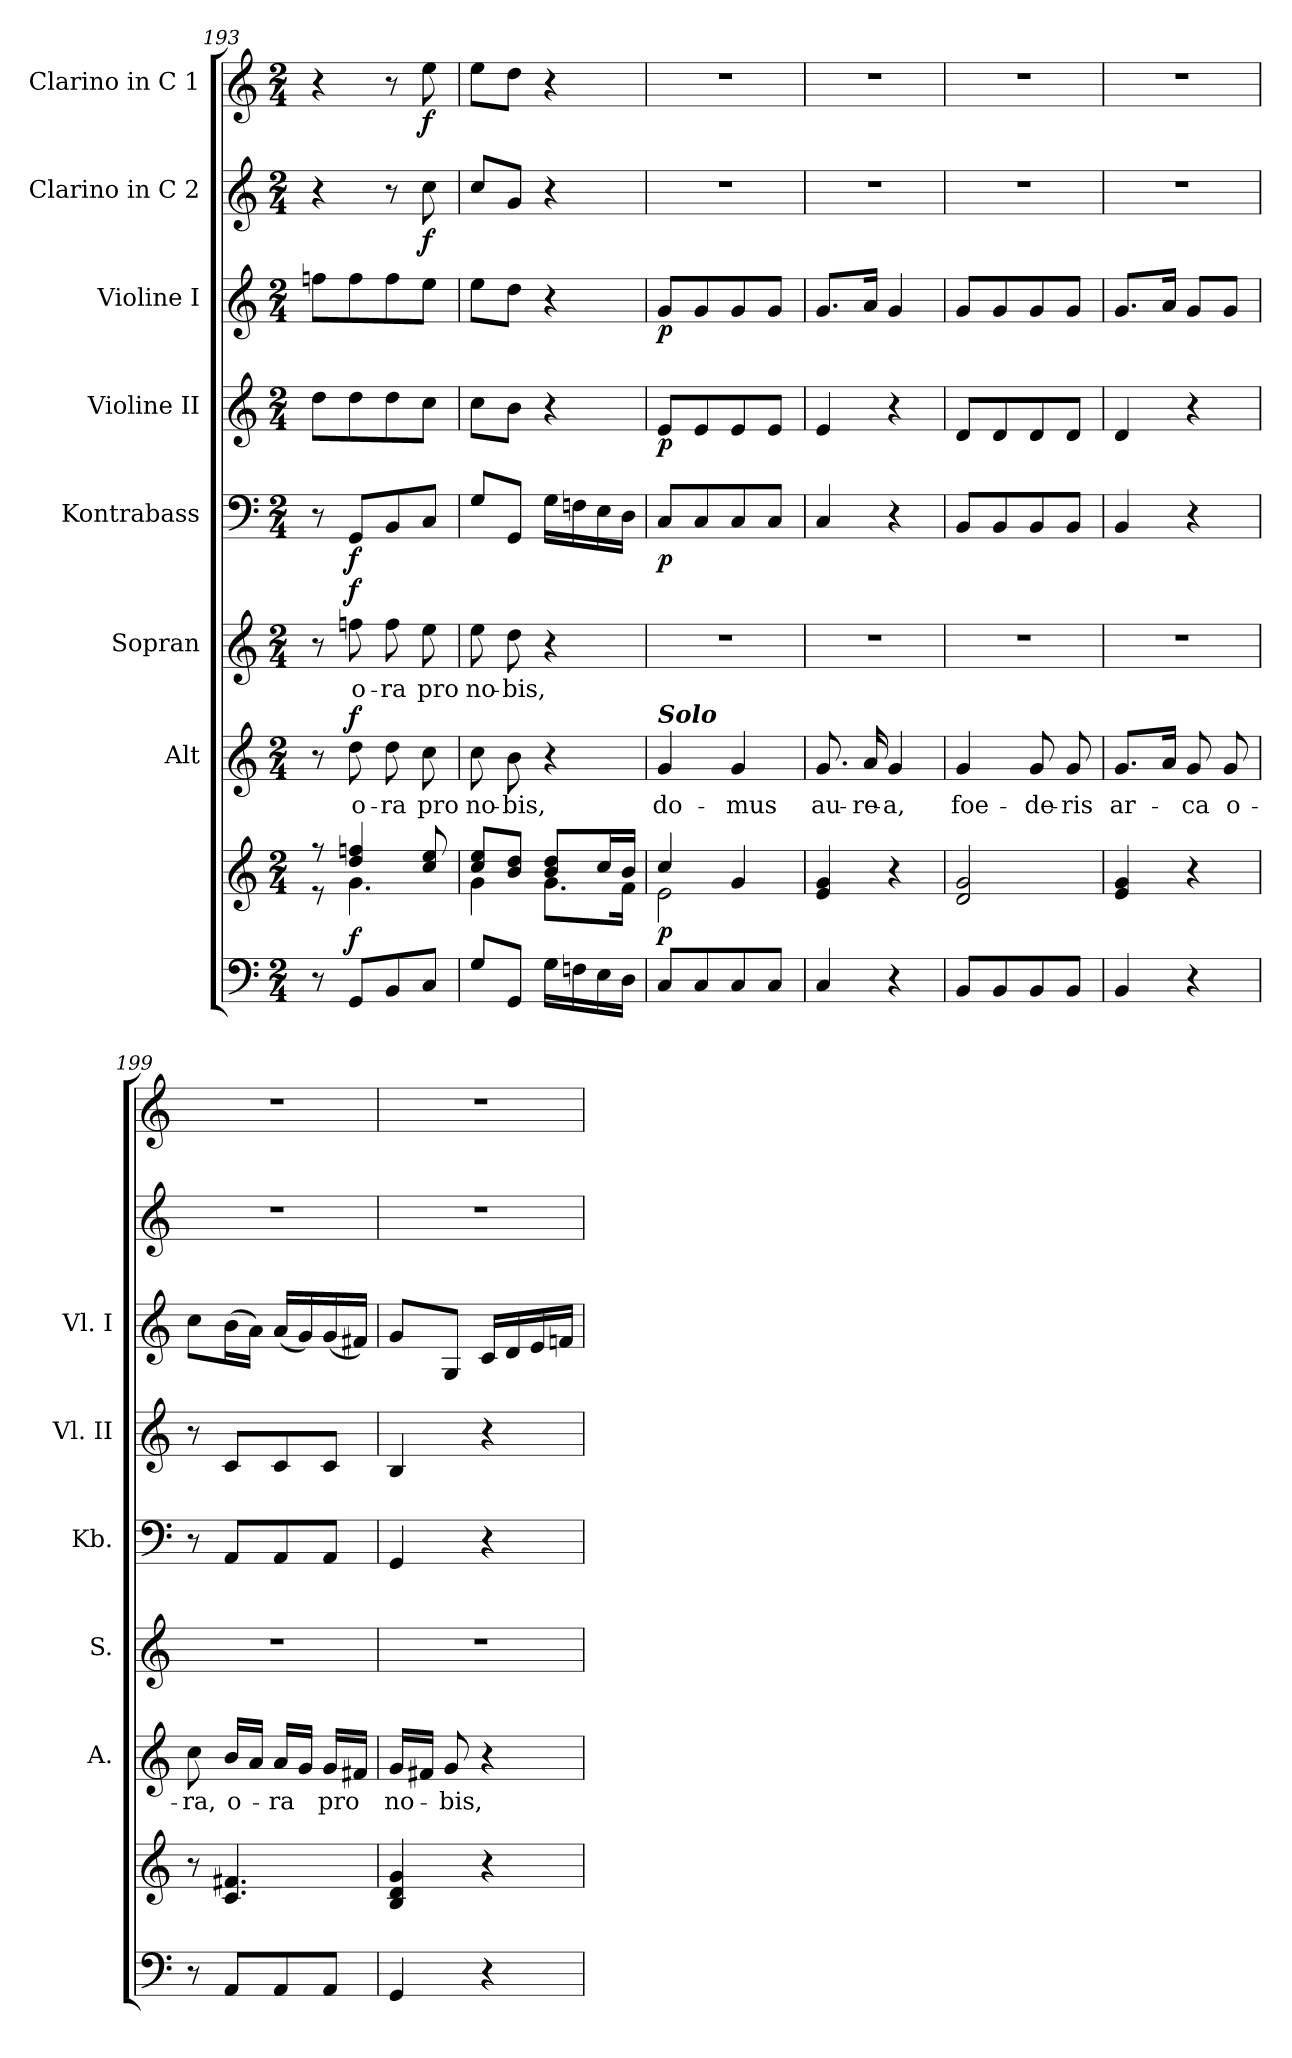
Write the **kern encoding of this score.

**kern	**kern	**dynam	**kern	**text	**dynam	**kern	**text	**dynam	**kern	**dynam	**kern	**dynam	**kern	**dynam	**kern	**dynam	**kern	**dynam
*part8	*part8	*part8	*part7	*part7	*part7	*part6	*part6	*part6	*part5	*part5	*part4	*part4	*part3	*part3	*part2	*part2	*part1	*part1
*staff9	*staff8	*staff8/9	*staff7	*staff7	*staff7	*staff6	*staff6	*staff6	*staff5	*staff5	*staff4	*staff4	*staff3	*staff3	*staff2	*staff2	*staff1	*staff1
*	*	*	*I"Alt	*	*	*I"Sopran	*	*	*I"Kontrabass	*	*I"Violine II	*	*I"Violine I	*	*I"Clarino in C 2	*	*I"Clarino in C 1	*
*	*	*	*I'A.	*	*	*I'S.	*	*	*I'Kb.	*	*I'Vl. II	*	*I'Vl. I	*	*	*	*	*
*clefF4	*clefG2	*	*clefG2	*	*	*clefG2	*	*	*clefF4	*	*clefG2	*	*clefG2	*	*clefG2	*	*clefG2	*
*	*	*	*	*	*	*	*	*	*ITrd7c12	*	*	*	*	*	*	*	*	*
*k[]	*k[]	*	*k[]	*	*	*k[]	*	*	*k[]	*	*k[]	*	*k[]	*	*k[]	*	*k[]	*
*C:	*C:	*	*C:	*	*	*C:	*	*	*C:	*	*C:	*	*C:	*	*C:	*	*C:	*
*M2/4	*M2/4	*	*M2/4	*	*	*M2/4	*	*	*M2/4	*	*M2/4	*	*M2/4	*	*M2/4	*	*M2/4	*
=193	=193	=193	=193	=193	=193	=193	=193	=193	=193	=193	=193	=193	=193	=193	=193	=193	=193	=193
*	*^	*	*	*	*	*	*	*	*	*	*	*	*	*	*	*	*	*
8r	8r	8r	.	8r	.	.	8r	.	.	8r	.	8dd\L	.	8ffn\L	.	4r	.	4r	.
!	!	!	!LO:DY:a=2	!	!LO:LY:b	!LO:DY:a	!	!LO:LY:b	!LO:DY:a	!	!LO:DY:b	!	!	!	!	!	!	!	!
8GG/L	4dd/ 4ffn/	4.g\	f	8dd\	o-	f	8ffn\	o-	f	8GGG/L	f	8dd\	.	8ff\	.	.	.	.	.
!	!	!	!	!	!LO:LY:b	!	!	!LO:LY:b	!	!	!	!	!	!	!	!	!	!	!
8BB/	.	.	.	8dd\	-ra	.	8ff\	-ra	.	8BBB/	.	8dd\	.	8ff\	.	8r	.	8r	.
!	!	!	!	!	!LO:LY:b	!	!	!LO:LY:b	!	!	!	!	!	!	!	!	!LO:DY:b	!	!LO:DY:b
8C/J	8cc/ 8ee/	.	.	8cc\	pro	.	8ee\	pro	.	8CC/J	.	8cc\J	.	8ee\J	.	8cc\	f	8ee\	f
=194	=194	=194	=194	=194	=194	=194	=194	=194	=194	=194	=194	=194	=194	=194	=194	=194	=194	=194	=194
!	!	!	!	!	!LO:LY:b	!	!	!LO:LY:b	!	!	!	!	!	!	!	!	!	!	!
8G/L	8cc/ 8ee/L	4g\	.	8cc\	no-	.	8ee\	no-	.	8GG/L	.	8cc\L	.	8ee\L	.	8cc/L	.	8ee\L	.
!	!	!	!	!	!LO:LY:b	!	!	!LO:LY:b	!	!	!	!	!	!	!	!	!	!	!
8GG/J	8b/ 8dd/J	.	.	8b\	-bis,	.	8dd\	-bis,	.	8GGG/J	.	8b\J	.	8dd\J	.	8g/J	.	8dd\J	.
16G\LL	8b/ 8dd/L	8.g\L	.	4r	.	.	4r	.	.	16GG\LL	.	4r	.	4r	.	4r	.	4r	.
16Fn\	.	.	.	.	.	.	.	.	.	16FFn\	.	.	.	.	.	.	.	.	.
16E\	16cc/L	.	.	.	.	.	.	.	.	16EE\	.	.	.	.	.	.	.	.	.
16D\JJ	16b/JJ	16f\Jk	.	.	.	.	.	.	.	16DD\JJ	.	.	.	.	.	.	.	.	.
!!LO:LB:g=z
=195	=195	=195	=195	=195	=195	=195	=195	=195	=195	=195	=195	=195	=195	=195	=195	=195	=195	=195	=195
!	!	!	!	!LO:TX:a:Bi:t=Solo	!	!	!	!	!	!	!	!	!	!	!	!	!	!	!
!	!	!	!LO:DY:a=2	!	!LO:LY:b	!	!	!	!	!	!LO:DY:b	!	!LO:DY:b	!	!LO:DY:b	!	!	!	!
8C/L	4cc/	2e\	p	4g/	do-	.	2r	.	.	8CC/L	p	8e/L	p	8g/L	p	2r	.	2r	.
8C/	.	.	.	.	.	.	.	.	.	8CC/	.	8e/	.	8g/	.	.	.	.	.
!	!	!	!	!	!LO:LY:b	!	!	!	!	!	!	!	!	!	!	!	!	!	!
8C/	4g/	.	.	4g/	-mus	.	.	.	.	8CC/	.	8e/	.	8g/	.	.	.	.	.
8C/J	.	.	.	.	.	.	.	.	.	8CC/J	.	8e/J	.	8g/J	.	.	.	.	.
*	*v	*v	*	*	*	*	*	*	*	*	*	*	*	*	*	*	*	*	*
=196	=196	=196	=196	=196	=196	=196	=196	=196	=196	=196	=196	=196	=196	=196	=196	=196	=196	=196
!	!	!	!	!LO:LY:b	!	!	!	!	!	!	!	!	!	!	!	!	!	!
4C/	4e/ 4g/	.	8.g/	au-	.	2r	.	.	4CC/	.	4e/	.	8.g/L	.	2r	.	2r	.
!	!	!	!	!LO:LY:b	!	!	!	!	!	!	!	!	!	!	!	!	!	!
.	.	.	16a/	-re-	.	.	.	.	.	.	.	.	16a/Jk	.	.	.	.	.
!	!	!	!	!LO:LY:b	!	!	!	!	!	!	!	!	!	!	!	!	!	!
4r	4r	.	4g/	-a,	.	.	.	.	4r	.	4r	.	4g/	.	.	.	.	.
=197	=197	=197	=197	=197	=197	=197	=197	=197	=197	=197	=197	=197	=197	=197	=197	=197	=197	=197
!	!	!	!	!LO:LY:b	!	!	!	!	!	!	!	!	!	!	!	!	!	!
8BB/L	2d/ 2g/	.	4g/	foe-	.	2r	.	.	8BBB/L	.	8d/L	.	8g/L	.	2r	.	2r	.
8BB/	.	.	.	.	.	.	.	.	8BBB/	.	8d/	.	8g/	.	.	.	.	.
!	!	!	!	!LO:LY:b	!	!	!	!	!	!	!	!	!	!	!	!	!	!
8BB/	.	.	8g/	-de-	.	.	.	.	8BBB/	.	8d/	.	8g/	.	.	.	.	.
!	!	!	!	!LO:LY:b	!	!	!	!	!	!	!	!	!	!	!	!	!	!
8BB/J	.	.	8g/	-ris	.	.	.	.	8BBB/J	.	8d/J	.	8g/J	.	.	.	.	.
=198	=198	=198	=198	=198	=198	=198	=198	=198	=198	=198	=198	=198	=198	=198	=198	=198	=198	=198
!	!	!	!	!LO:LY:b	!	!	!	!	!	!	!	!	!	!	!	!	!	!
4BB/	4e/ 4g/	.	8.g/L	ar-	.	2r	.	.	4BBB/	.	4d/	.	8.g/L	.	2r	.	2r	.
.	.	.	16a/Jk	.	.	.	.	.	.	.	.	.	16a/Jk	.	.	.	.	.
!	!	!	!	!LO:LY:b	!	!	!	!	!	!	!	!	!	!	!	!	!	!
4r	4r	.	8g/	-ca	.	.	.	.	4r	.	4r	.	8g/L	.	.	.	.	.
!	!	!	!	!LO:LY:b	!	!	!	!	!	!	!	!	!	!	!	!	!	!
.	.	.	8g/	o-	.	.	.	.	.	.	.	.	8g/J	.	.	.	.	.
=199	=199	=199	=199	=199	=199	=199	=199	=199	=199	=199	=199	=199	=199	=199	=199	=199	=199	=199
!	!	!	!	!LO:LY:b	!	!	!	!	!	!	!	!	!	!	!	!	!	!
8r	8r	.	8cc\	-ra,	.	2r	.	.	8r	.	8r	.	8cc\L	.	2r	.	2r	.
!	!	!	!	!LO:LY:b	!	!	!	!	!	!	!	!	!	!	!	!	!	!
8AA/L	4.c/ 4.f#X/	.	16b/LL	o-	.	.	.	.	8AAA/L	.	8c/L	.	(>16b\L	.	.	.	.	.
.	.	.	16a/JJ	.	.	.	.	.	.	.	.	.	16a\JJ)	.	.	.	.	.
!	!	!	!	!LO:LY:b	!	!	!	!	!	!	!	!	!	!	!	!	!	!
8AA/	.	.	16a/LL	-ra	.	.	.	.	8AAA/	.	8c/	.	(<16a/LL	.	.	.	.	.
.	.	.	16g/JJ	.	.	.	.	.	.	.	.	.	16g/)	.	.	.	.	.
!	!	!	!	!LO:LY:b	!	!	!	!	!	!	!	!	!	!	!	!	!	!
8AA/J	.	.	16g/LL	pro	.	.	.	.	8AAA/J	.	8c/J	.	(<16g/	.	.	.	.	.
.	.	.	16f#X/JJ	.	.	.	.	.	.	.	.	.	16f#X/JJ)	.	.	.	.	.
=200	=200	=200	=200	=200	=200	=200	=200	=200	=200	=200	=200	=200	=200	=200	=200	=200	=200	=200
!	!	!	!	!LO:LY:b	!	!	!	!	!	!	!	!	!	!	!	!	!	!
4GG/	4B/ 4d/ 4g/	.	16g/LL	no-	.	2r	.	.	4GGG/	.	4B/	.	8g/L	.	2r	.	2r	.
.	.	.	16f#X/JJ	.	.	.	.	.	.	.	.	.	.	.	.	.	.	.
!	!	!	!	!LO:LY:b	!	!	!	!	!	!	!	!	!	!	!	!	!	!
.	.	.	8g/	-bis,	.	.	.	.	.	.	.	.	8G/J	.	.	.	.	.
4r	4r	.	4r	.	.	.	.	.	4r	.	4r	.	16c/LL	.	.	.	.	.
.	.	.	.	.	.	.	.	.	.	.	.	.	16d/	.	.	.	.	.
.	.	.	.	.	.	.	.	.	.	.	.	.	16e/	.	.	.	.	.
.	.	.	.	.	.	.	.	.	.	.	.	.	16fn/JJ	.	.	.	.	.
=	=	=	=	=	=	=	=	=	=	=	=	=	=	=	=	=	=	=
*-	*-	*-	*-	*-	*-	*-	*-	*-	*-	*-	*-	*-	*-	*-	*-	*-	*-	*-
